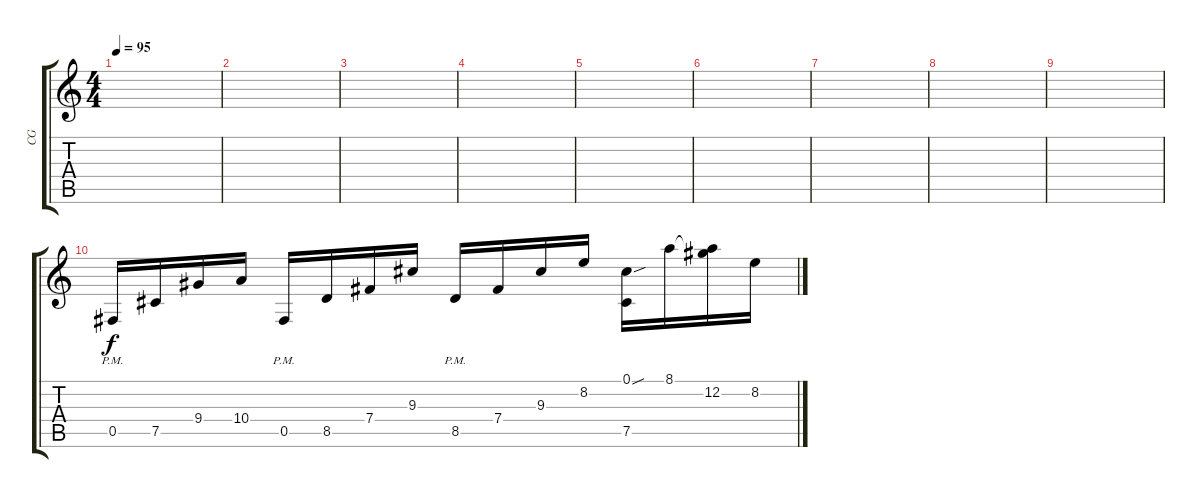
\track ("CG" "CG") {instrument electricguitarclean}
\staff {score tabs}
\tuning (Db4 Ab3 E3 B2 Gb2 Db2) {hide}
\ts (4 4)
\tempo 95
\clef g2
\ks c
|
|
|
|
|
|
|
|
|
0.5{pm}.16{instrument electricguitarclean} 7.5.16 9.4.16 10.4.16 0.5{pm}.16 8.5.16 7.4.16 9.3.16 8.5{pm}.16 7.4.16 9.3.16 8.2.16 (0.1{sou} 7.5).16 8.1.16 (8.1{t} 12.2).16 8.2.16
